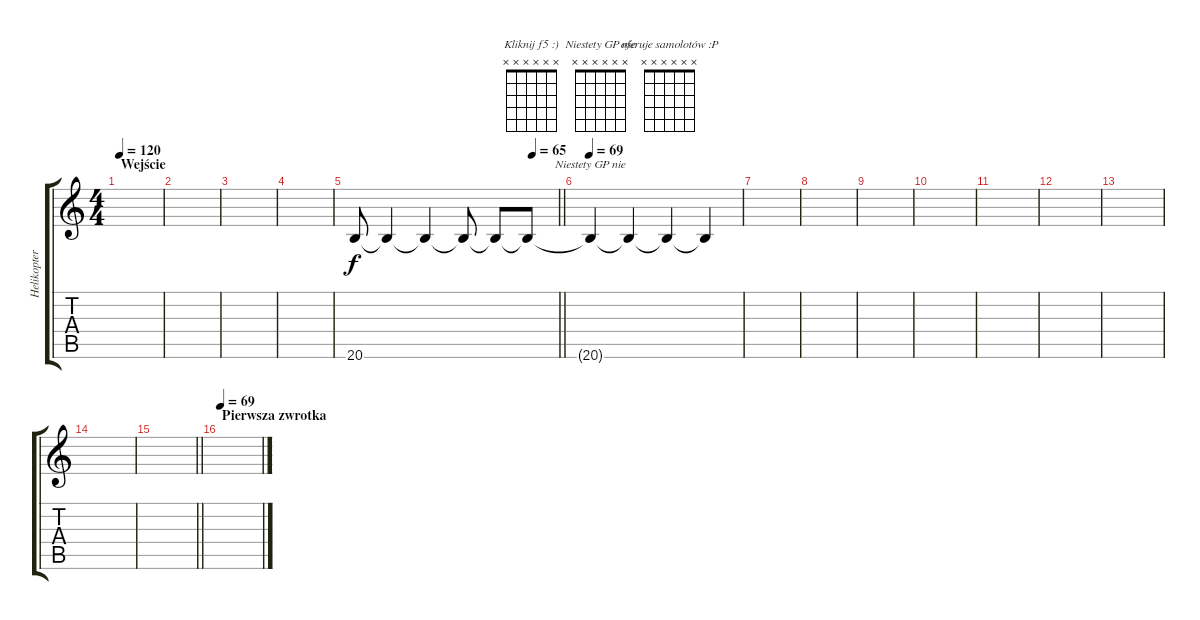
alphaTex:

\track ("Helikopter:)" "Helikopter") {instrument helicopter}
\staff {score tabs}
\tuning (Eb4 Bb3 Gb3 Db3 Ab2 Eb2) {hide}
\chord ("Kliknij f5 :)" x x x x x x)
\chord ("Niestety GP nie" x x x x x x)
\chord ("oferuje samolotów :P" x x x x x x)
\ts (4 4)
\section ("" "Wejście")
\tempo 120
\clef g2
\ks c
|
|
|
|
\tempo (65 0.875)
\barLineRight lightlight
20.6.8{volume 0 balance 0 instrument helicopter} 20.6{t}.4{volume 16 balance 4} 20.6{t}.4{balance 8} 20.6{t}.8{balance 12} 20.6{t}.8{balance 16} 20.6{t}.8{volume 0} |
\tempo 69
20.6{t}.4{ch "Niestety GP nie"} 20.6{t}.4 20.6{t}.4 20.6{t}.4 |
|
|
|
|
|
|
|
|
\barLineRight lightlight
|
\section ("" "Pierwsza zwrotka")
\tempo 69
